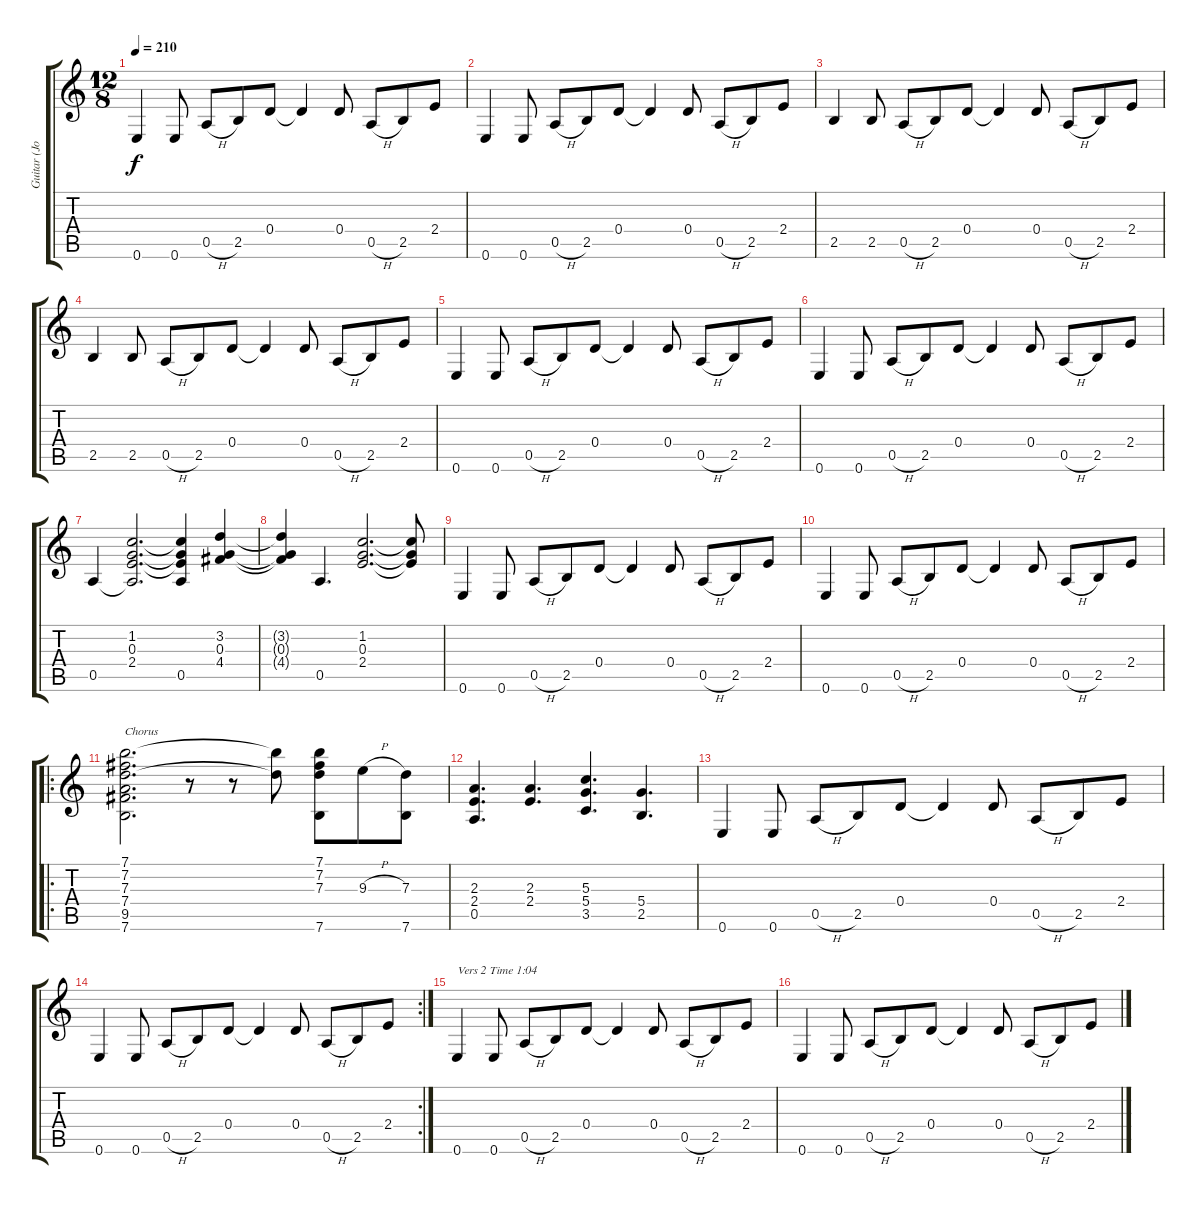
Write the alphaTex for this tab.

\track ("Guitar (Johan) " "Guitar (Jo") {instrument overdrivenguitar}
\staff {score tabs}
\tuning (E4 B3 G3 D3 A2 E2) {hide}
\ts (12 8)
\tempo 210
\clef g2
\ks c
0.6.4{dy f} 0.6.8 0.5{h}.8 2.5.8 0.4.8 0.4{t}.4 0.4.8 0.5{h}.8 2.5.8 2.4.8 |
0.6.4 0.6.8 0.5{h}.8 2.5.8 0.4.8 0.4{t}.4 0.4.8 0.5{h}.8 2.5.8 2.4.8 |
2.5.4 2.5.8 0.5{h}.8 2.5.8 0.4.8 0.4{t}.4 0.4.8 0.5{h}.8 2.5.8 2.4.8 |
2.5.4 2.5.8 0.5{h}.8 2.5.8 0.4.8 0.4{t}.4 0.4.8 0.5{h}.8 2.5.8 2.4.8 |
0.6.4 0.6.8 0.5{h}.8 2.5.8 0.4.8 0.4{t}.4 0.4.8 0.5{h}.8 2.5.8 2.4.8 |
0.6.4 0.6.8 0.5{h}.8 2.5.8 0.4.8 0.4{t}.4 0.4.8 0.5{h}.8 2.5.8 2.4.8 |
0.5.4 (1.2 0.3 2.4 0.5{t}).2{d} (1.2{t} 0.3{t} 2.4{t} 0.5).4 (3.2 0.3 4.4).4 |
(3.2{t} 0.3{t} 4.4{t}).4 0.5.4{d} (1.2 0.3 2.4).2{d} (1.2{t} 0.3{t} 2.4{t}).8 |
0.6.4 0.6.8 0.5{h}.8 2.5.8 0.4.8 0.4{t}.4 0.4.8 0.5{h}.8 2.5.8 2.4.8 |
0.6.4 0.6.8 0.5{h}.8 2.5.8 0.4.8 0.4{t}.4 0.4.8 0.5{h}.8 2.5.8 2.4.8 |
\ro
(7.1 7.2 7.3 7.4 9.5 7.6).2{d txt "Chorus"} r.8 r.8 (7.1{t} 7.3{t}).8 (7.1 7.2 7.3 7.6).8 9.3{h}.8 (7.3 7.6).8 |
(2.3 2.4 0.5).4{d} (2.3 2.4).4{d} (5.3 5.4 3.5).4{d} (5.4 2.5).4{d} |
0.6.4 0.6.8 0.5{h}.8 2.5.8 0.4.8 0.4{t}.4 0.4.8 0.5{h}.8 2.5.8 2.4.8 |
\rc 2
0.6.4 0.6.8 0.5{h}.8 2.5.8 0.4.8 0.4{t}.4 0.4.8 0.5{h}.8 2.5.8 2.4.8 |
0.6.4{txt "Vers 2 Time 1:04"} 0.6.8 0.5{h}.8 2.5.8 0.4.8 0.4{t}.4 0.4.8 0.5{h}.8 2.5.8 2.4.8 |
0.6.4 0.6.8 0.5{h}.8 2.5.8 0.4.8 0.4{t}.4 0.4.8 0.5{h}.8 2.5.8 2.4.8
